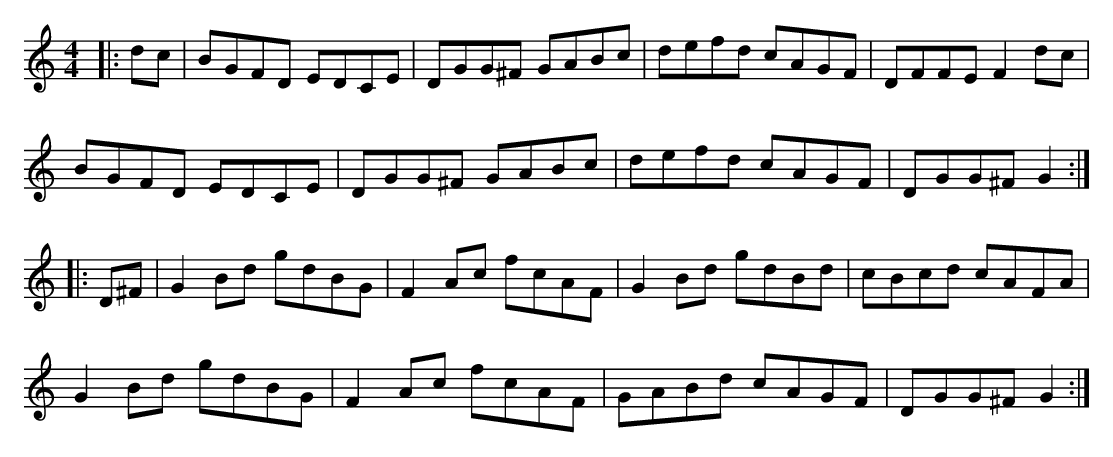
X:1
M:4/4
K:Gmix
|:dc|BGFD EDCE|DGG^F GABc|defd cAGF|DFFE F2dc|
BGFD EDCE|DGG^F GABc|defd cAGF|DGG^F G2:|
|:D^F|G2Bd gdBG|F2Ac fcAF|G2Bd gdBd|cBcd cAFA|
G2Bd gdBG|F2Ac fcAF|GABd cAGF|DGG^F G2:|
